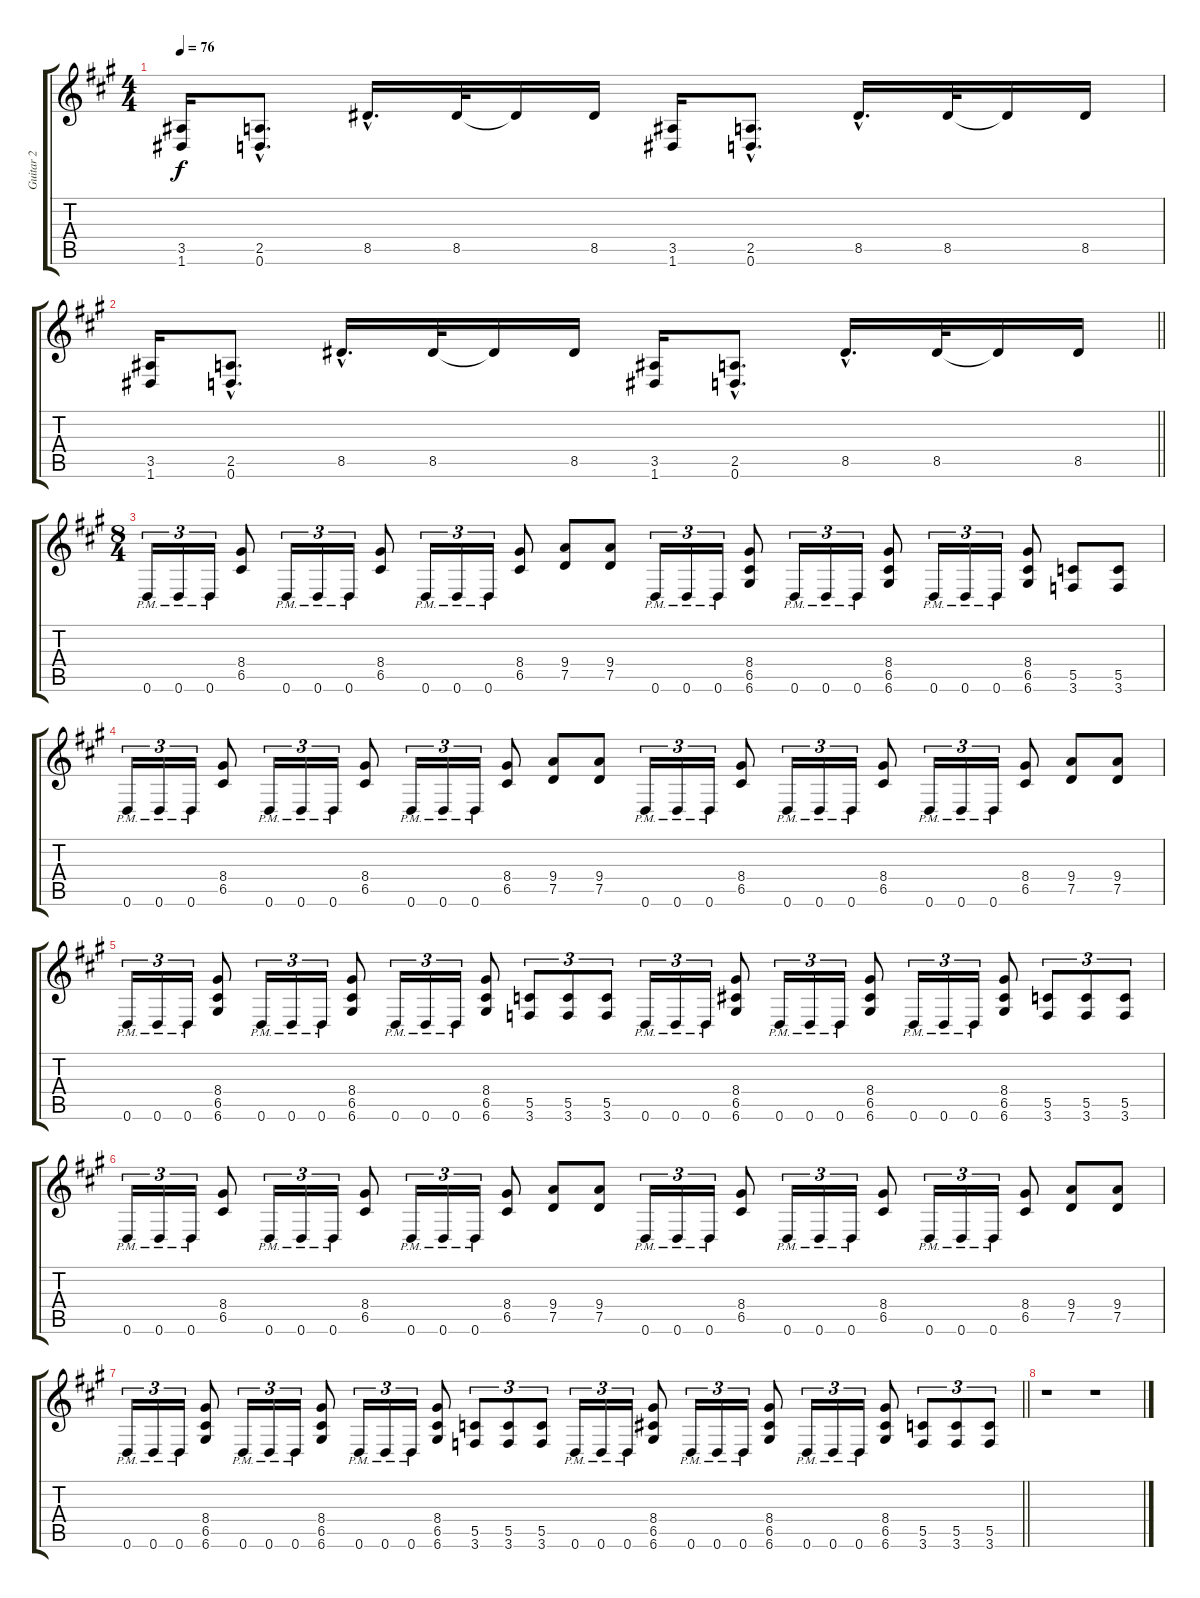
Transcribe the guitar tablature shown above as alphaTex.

\track ("Guitar 2" "Guitar 2") {instrument overdrivenguitar}
\staff {score tabs}
\tuning (D4 A3 F3 C3 G2 D2) {hide}
\ts (4 4)
\tempo 76
\clef g2
\ks f#minor
(3.5 1.6).16{dy f} (2.5{hac} 0.6{hac}).8{d} 8.5{hac}.16{d} 8.5.32 8.5{t}.16 8.5.16 (3.5 1.6).16 (2.5{hac} 0.6{hac}).8{d} 8.5{hac}.16{d} 8.5.32 8.5{t}.16 8.5.16 |
\barLineRight lightlight
(3.5 1.6).16 (2.5{hac} 0.6{hac}).8{d} 8.5{hac}.16{d} 8.5.32 8.5{t}.16 8.5.16 (3.5 1.6).16 (2.5{hac} 0.6{hac}).8{d} 8.5{hac}.16{d} 8.5.32 8.5{t}.16 8.5.16 |
\ts (8 4)
0.6{pm}.16{tu (3 2)} 0.6{pm}.16{tu (3 2)} 0.6{pm}.16{tu (3 2)} (8.4 6.5).8 0.6{pm}.16{tu (3 2)} 0.6{pm}.16{tu (3 2)} 0.6{pm}.16{tu (3 2)} (8.4 6.5).8 0.6{pm}.16{tu (3 2)} 0.6{pm}.16{tu (3 2)} 0.6{pm}.16{tu (3 2)} (8.4 6.5).8 (9.4 7.5).8 (9.4 7.5).8 0.6{pm}.16{tu (3 2)} 0.6{pm}.16{tu (3 2)} 0.6{pm}.16{tu (3 2)} (8.4 6.5 6.6).8 0.6{pm}.16{tu (3 2)} 0.6{pm}.16{tu (3 2)} 0.6{pm}.16{tu (3 2)} (8.4 6.5 6.6).8 0.6{pm}.16{tu (3 2)} 0.6{pm}.16{tu (3 2)} 0.6{pm}.16{tu (3 2)} (8.4 6.5 6.6).8 (5.5 3.6).8 (5.5 3.6).8 |
0.6{pm}.16{tu (3 2)} 0.6{pm}.16{tu (3 2)} 0.6{pm}.16{tu (3 2)} (8.4 6.5).8 0.6{pm}.16{tu (3 2)} 0.6{pm}.16{tu (3 2)} 0.6{pm}.16{tu (3 2)} (8.4 6.5).8 0.6{pm}.16{tu (3 2)} 0.6{pm}.16{tu (3 2)} 0.6{pm}.16{tu (3 2)} (8.4 6.5).8 (9.4 7.5).8 (9.4 7.5).8 0.6{pm}.16{tu (3 2)} 0.6{pm}.16{tu (3 2)} 0.6{pm}.16{tu (3 2)} (8.4 6.5).8 0.6{pm}.16{tu (3 2)} 0.6{pm}.16{tu (3 2)} 0.6{pm}.16{tu (3 2)} (8.4 6.5).8 0.6{pm}.16{tu (3 2)} 0.6{pm}.16{tu (3 2)} 0.6{pm}.16{tu (3 2)} (8.4 6.5).8 (9.4 7.5).8 (9.4 7.5).8 |
0.6{pm}.16{tu (3 2)} 0.6{pm}.16{tu (3 2)} 0.6{pm}.16{tu (3 2)} (8.4 6.5 6.6).8 0.6{pm}.16{tu (3 2)} 0.6{pm}.16{tu (3 2)} 0.6{pm}.16{tu (3 2)} (8.4 6.5 6.6).8 0.6{pm}.16{tu (3 2)} 0.6{pm}.16{tu (3 2)} 0.6{pm}.16{tu (3 2)} (8.4 6.5 6.6).8 (5.5 3.6).8{tu (3 2)} (5.5 3.6).8{tu (3 2)} (5.5 3.6).8{tu (3 2)} 0.6{pm}.16{tu (3 2)} 0.6{pm}.16{tu (3 2)} 0.6{pm}.16{tu (3 2)} (8.4 6.5 6.6).8 0.6{pm}.16{tu (3 2)} 0.6{pm}.16{tu (3 2)} 0.6{pm}.16{tu (3 2)} (8.4 6.5 6.6).8 0.6{pm}.16{tu (3 2)} 0.6{pm}.16{tu (3 2)} 0.6{pm}.16{tu (3 2)} (8.4 6.5 6.6).8 (5.5 3.6).8{tu (3 2)} (5.5 3.6).8{tu (3 2)} (5.5 3.6).8{tu (3 2)} |
0.6{pm}.16{tu (3 2)} 0.6{pm}.16{tu (3 2)} 0.6{pm}.16{tu (3 2)} (8.4 6.5).8 0.6{pm}.16{tu (3 2)} 0.6{pm}.16{tu (3 2)} 0.6{pm}.16{tu (3 2)} (8.4 6.5).8 0.6{pm}.16{tu (3 2)} 0.6{pm}.16{tu (3 2)} 0.6{pm}.16{tu (3 2)} (8.4 6.5).8 (9.4 7.5).8 (9.4 7.5).8 0.6{pm}.16{tu (3 2)} 0.6{pm}.16{tu (3 2)} 0.6{pm}.16{tu (3 2)} (8.4 6.5).8 0.6{pm}.16{tu (3 2)} 0.6{pm}.16{tu (3 2)} 0.6{pm}.16{tu (3 2)} (8.4 6.5).8 0.6{pm}.16{tu (3 2)} 0.6{pm}.16{tu (3 2)} 0.6{pm}.16{tu (3 2)} (8.4 6.5).8 (9.4 7.5).8 (9.4 7.5).8 |
\barLineRight lightlight
0.6{pm}.16{tu (3 2)} 0.6{pm}.16{tu (3 2)} 0.6{pm}.16{tu (3 2)} (8.4 6.5 6.6).8 0.6{pm}.16{tu (3 2)} 0.6{pm}.16{tu (3 2)} 0.6{pm}.16{tu (3 2)} (8.4 6.5 6.6).8 0.6{pm}.16{tu (3 2)} 0.6{pm}.16{tu (3 2)} 0.6{pm}.16{tu (3 2)} (8.4 6.5 6.6).8 (5.5 3.6).8{tu (3 2)} (5.5 3.6).8{tu (3 2)} (5.5 3.6).8{tu (3 2)} 0.6{pm}.16{tu (3 2)} 0.6{pm}.16{tu (3 2)} 0.6{pm}.16{tu (3 2)} (8.4 6.5 6.6).8 0.6{pm}.16{tu (3 2)} 0.6{pm}.16{tu (3 2)} 0.6{pm}.16{tu (3 2)} (8.4 6.5 6.6).8 0.6{pm}.16{tu (3 2)} 0.6{pm}.16{tu (3 2)} 0.6{pm}.16{tu (3 2)} (8.4 6.5 6.6).8 (5.5 3.6).8{tu (3 2)} (5.5 3.6).8{tu (3 2)} (5.5 3.6).8{tu (3 2)} |
r.1 r.1
